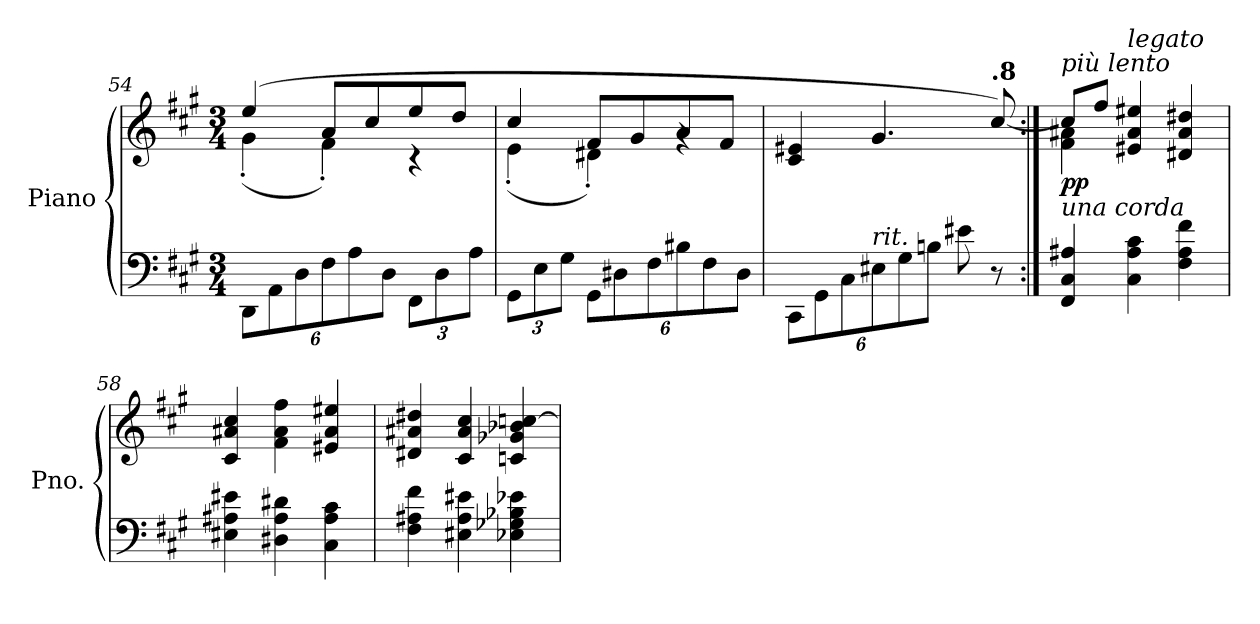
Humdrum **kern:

**kern	**kern	**dynam
*part1	*part1	*part1
*staff2	*staff1	*staff1/2
*I"Piano	*	*
*I'Pno.	*	*
*clefF4	*clefG2	*
*k[f#c#g#]	*k[f#c#g#]	*
*M3/4	*M3/4	*
*Xbrackettup	*	*
=54	=54	=54
*	*^	*
12DD\L	(4ee/	(4g#'\	.
12AA\	.	.	.
12D\	.	.	.
12F#\	8a/L	4f#'\)	.
12A\	.	.	.
.	8cc#/	.	.
12D\J	.	.	.
12FF#\L	8ee/	4r	.
12D\	.	.	.
.	8dd/J	.	.
12A\J	.	.	.
=55	=55	=55	=55
12GG#\L	4cc#/	(4e'\	.
12E\	.	.	.
12G#\J	.	.	.
12GG#\L	8f#/L	4d#X'\)	.
12D#X\	.	.	.
.	8g#/	.	.
12F#\	.	.	.
12B#X\	8a/	4rg	.
12F#\	.	.	.
.	8f#/J	.	.
12D#\J	.	.	.
*	*v	*v	*
=56	=56	=56
12CC#\L	4c#/ 4e#X/	.
12GG#\	.	.
12C#\	.	.
*	*MM75	*
!LO:TX:a:i:t=rit.	!	!
12E#X\	4.g#/	.
12G#\	.	.
12Bn\J	.	.
8e#X\	.	.
*	*MM63	*
!	!LO:TX:a:B:t=.8	!
8r	[8cc#/)	.
!!LO:LB:g=z
=57:|!	=57:|!	=57:|!
*	*^	*
!	!LO:TX:a:i:t=più lento	!	!
!LO:TX:a:i:t=una corda	!	!	!
!	!	!	!LO:DY:b
4FF#/ 4C#/ 4A#X/	8cc#/L]	4f#\ 4a#X\	pp
.	8ff#/J	.	.
!	!LO:TX:a:i:t=legato	!	!
4C#\ 4A#\ 4c#\	4e#X/ 4a#/ 4ee#X/	2ryy	.
4F#\ 4A#\ 4f#\	4d#X/ 4a#/ 4dd#X/	.	.
*	*v	*v	*
=58	=58	=58
4E#X\ 4A#X\ 4e#X\	4c#/ 4a#X/ 4cc#/	.
4D#X\ 4A#\ 4d#X\	4f#\ 4a#\ 4ff#\	.
4C#\ 4A#\ 4c#\	4e#X/ 4a#/ 4ee#X/	.
=59	=59	=59
4F#\ 4A#X\ 4f#\	4d#X/ 4a#X/ 4dd#X/	.
4E#X\ 4A#\ 4e#X\	4c#/ 4a#/ 4cc#/	.
4E-X\ 4G-X\ 4B-X\ 4e-X\	4cn/ 4g-X/ 4b-X/ [4ccn/	.
=	=	=
*-	*-	*-
